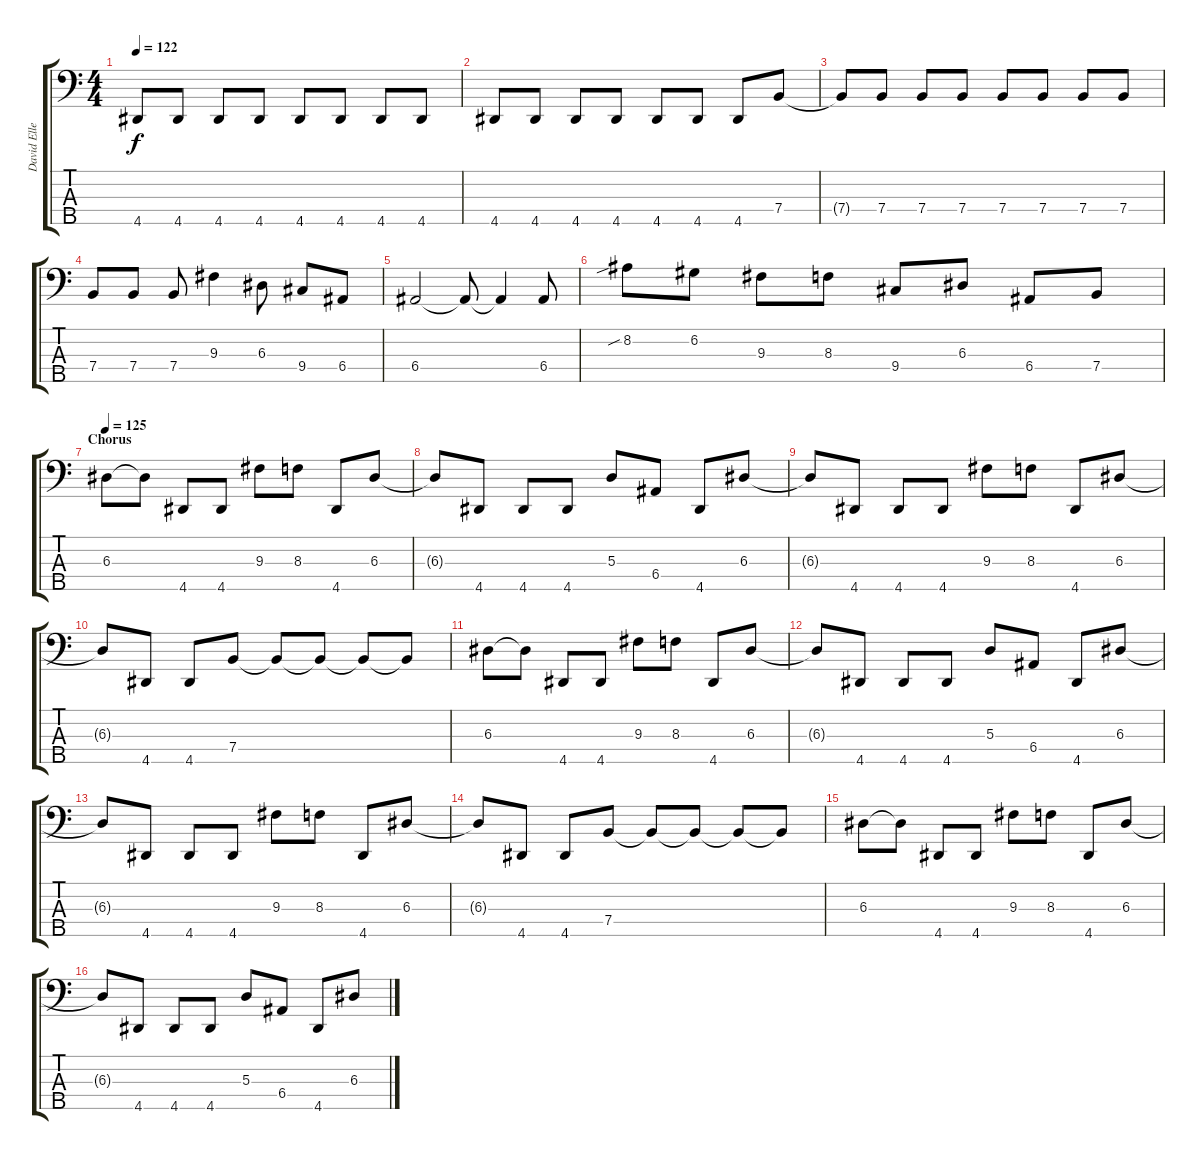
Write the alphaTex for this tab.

\track ("David Ellefson" "David Elle") {instrument electricbasspick}
\staff {score tabs}
\tuning (G2 D2 A1 E1 B0) {hide}
\ts (4 4)
\tempo 122
\clef f4
\ks c
4.5.8{dy f} 4.5.8 4.5.8 4.5.8 4.5.8 4.5.8 4.5.8 4.5.8 |
4.5.8 4.5.8 4.5.8 4.5.8 4.5.8 4.5.8 4.5.8 7.4.8 |
7.4{t}.8 7.4.8 7.4.8 7.4.8 7.4.8 7.4.8 7.4.8 7.4.8 |
7.4.8 7.4.8 7.4.8 9.3.4 6.3.8 9.4.8 6.4.8 |
6.4.2 6.4{t}.8 6.4{t}.4 6.4.8 |
8.2{sib}.8 6.2.8 9.3.8 8.3.8 9.4.8 6.3.8 6.4.8 7.4.8 |
\section ("" "Chorus")
\tempo 125
6.3.8 6.3{t}.8 4.5.8 4.5.8 9.3.8 8.3.8 4.5.8 6.3.8 |
6.3{t}.8 4.5.8 4.5.8 4.5.8 5.3.8 6.4.8 4.5.8 6.3.8 |
6.3{t}.8 4.5.8 4.5.8 4.5.8 9.3.8 8.3.8 4.5.8 6.3.8 |
6.3{t}.8 4.5.8 4.5.8 7.4.8 7.4{t}.8 7.4{t}.8 7.4{t}.8 7.4{t}.8 |
6.3.8 6.3{t}.8 4.5.8 4.5.8 9.3.8 8.3.8 4.5.8 6.3.8 |
6.3{t}.8 4.5.8 4.5.8 4.5.8 5.3.8 6.4.8 4.5.8 6.3.8 |
6.3{t}.8 4.5.8 4.5.8 4.5.8 9.3.8 8.3.8 4.5.8 6.3.8 |
6.3{t}.8 4.5.8 4.5.8 7.4.8 7.4{t}.8 7.4{t}.8 7.4{t}.8 7.4{t}.8 |
6.3.8 6.3{t}.8 4.5.8 4.5.8 9.3.8 8.3.8 4.5.8 6.3.8 |
6.3{t}.8 4.5.8 4.5.8 4.5.8 5.3.8 6.4.8 4.5.8 6.3.8
